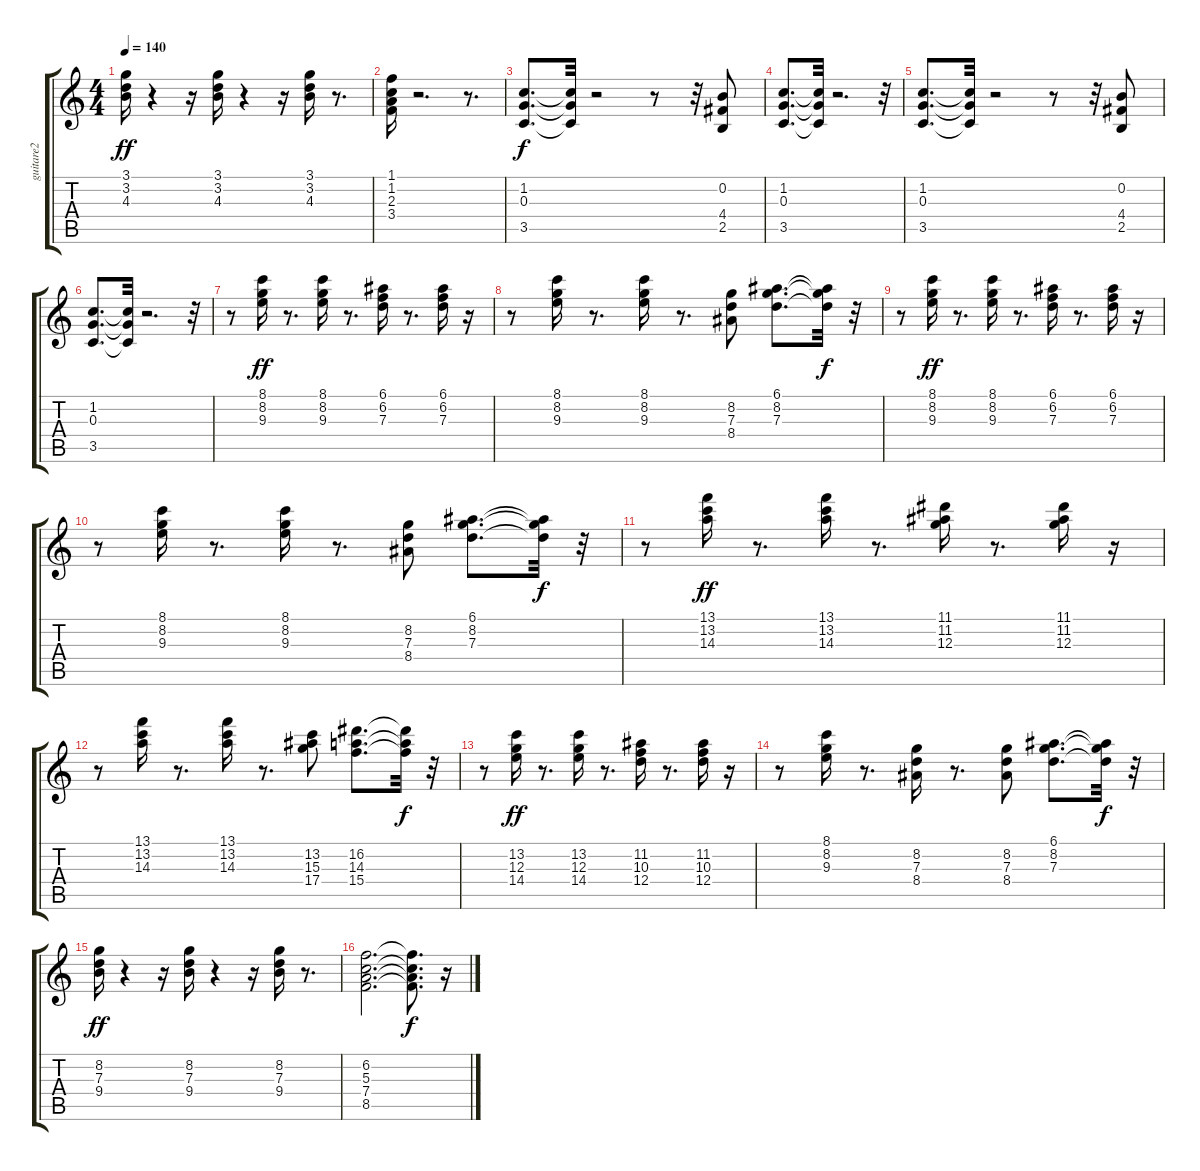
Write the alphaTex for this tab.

\track ("guitare2" "guitare2") {instrument distortionguitar}
\staff {score tabs}
\tuning (E4 B3 G3 D3 A2 E2) {hide}
\ts (4 4)
\tempo 140
\clef g2
\ks c
(3.1 3.2 4.3).16{dy ff} r.4 r.16 (3.1 3.2 4.3).16 r.4 r.16 (3.1 3.2 4.3).16 r.8{d} |
(1.1 1.2 2.3 3.4).16 r.2{d} r.8{d} |
(1.2 0.3 3.5).8{d dy f} (1.2{t} 0.3{t} 3.5{t}).32 r.2 r.8 r.32 (0.2 4.4 2.5).8 |
(1.2 0.3 3.5).8{d} (1.2{t} 0.3{t} 3.5{t}).32 r.2{d} r.32 |
(1.2 0.3 3.5).8{d} (1.2{t} 0.3{t} 3.5{t}).32 r.2 r.8 r.32 (0.2 4.4 2.5).8 |
(1.2 0.3 3.5).8{d} (1.2{t} 0.3{t} 3.5{t}).32 r.2{d} r.32 |
r.8 (8.1 8.2 9.3).16{dy ff} r.8{d} (8.1 8.2 9.3).16 r.8{d} (6.1 6.2 7.3).16 r.8{d} (6.1 6.2 7.3).16 r.16 |
r.8 (8.1 8.2 9.3).16 r.8{d} (8.1 8.2 9.3).16 r.8{d} (8.2 7.3 8.4).8 (6.1 8.2 7.3).8{d} (6.1{t} 8.2{t} 7.3{t}).32{dy f} r.32 |
r.8 (8.1 8.2 9.3).16{dy ff} r.8{d} (8.1 8.2 9.3).16 r.8{d} (6.1 6.2 7.3).16 r.8{d} (6.1 6.2 7.3).16 r.16 |
r.8 (8.1 8.2 9.3).16 r.8{d} (8.1 8.2 9.3).16 r.8{d} (8.2 7.3 8.4).8 (6.1 8.2 7.3).8{d} (6.1{t} 8.2{t} 7.3{t}).32{dy f} r.32 |
r.8 (13.1 13.2 14.3).16{dy ff} r.8{d} (13.1 13.2 14.3).16 r.8{d} (11.1 11.2 12.3).16 r.8{d} (11.1 11.2 12.3).16 r.16 |
r.8 (13.1 13.2 14.3).16 r.8{d} (13.1 13.2 14.3).16 r.8{d} (13.2 15.3 17.4).8 (16.2 14.3 15.4).8{d} (16.2{t} 14.3{t} 15.4{t}).32{dy f} r.32 |
r.8 (13.2 12.3 14.4).16{dy ff} r.8{d} (13.2 12.3 14.4).16 r.8{d} (11.2 10.3 12.4).16 r.8{d} (11.2 10.3 12.4).16 r.16 |
r.8 (8.1 8.2 9.3).16 r.8{d} (8.2 7.3 8.4).16 r.8{d} (8.2 7.3 8.4).8 (6.1 8.2 7.3).8{d} (6.1{t} 8.2{t} 7.3{t}).32{dy f} r.32 |
(8.2 7.3 9.4).16{dy ff} r.4 r.16 (8.2 7.3 9.4).16 r.4 r.16 (8.2 7.3 9.4).16 r.8{d} |
(6.2 5.3 7.4 8.5).2{d} (6.2{t} 5.3{t} 7.4{t} 8.5{t}).8{d dy f} r.16
